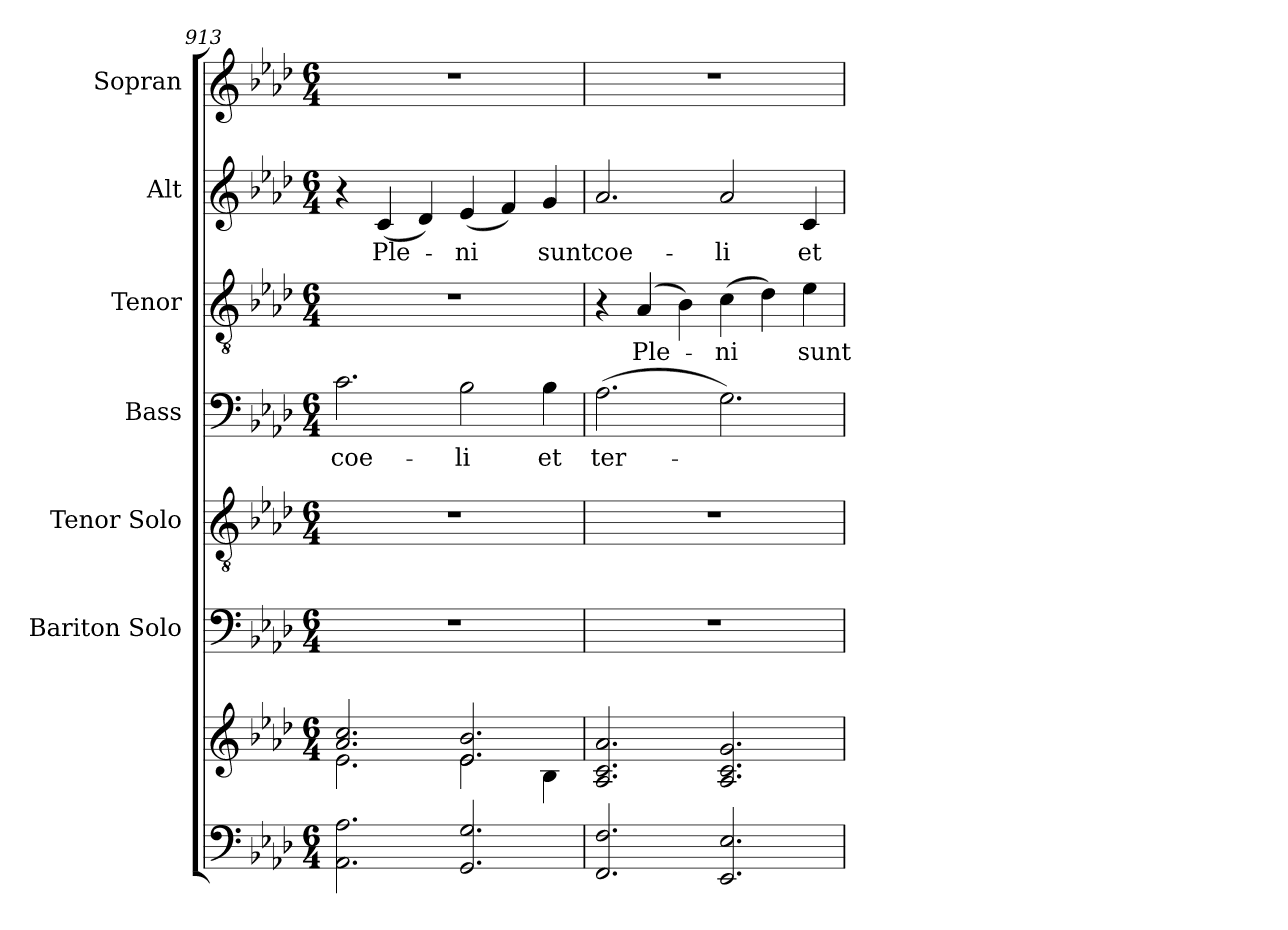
**kern	**kern	**kern	**kern	**kern	**text	**kern	**text	**kern	**text	**kern
*part7	*part7	*part6	*part5	*part4	*part4	*part3	*part3	*part2	*part2	*part1
*staff8	*staff7	*staff6	*staff5	*staff4	*staff4	*staff3	*staff3	*staff2	*staff2	*staff1
*	*	*I"Bariton Solo	*I"Tenor Solo	*I"Bass	*	*I"Tenor	*	*I"Alt	*	*I"Sopran
*	*	*	*	*I'B.	*	*I'T.	*	*I'A.	*	*I'S.
*clefF4	*clefG2	*clefF4	*clefGv2	*clefF4	*	*clefGv2	*	*clefG2	*	*clefG2
*k[b-e-a-d-]	*k[b-e-a-d-]	*k[b-e-a-d-]	*k[b-e-a-d-]	*k[b-e-a-d-]	*	*k[b-e-a-d-]	*	*k[b-e-a-d-]	*	*k[b-e-a-d-]
*A-:	*A-:	*A-:	*A-:	*A-:	*	*A-:	*	*A-:	*	*A-:
*M6/4	*M6/4	*M6/4	*M6/4	*M6/4	*	*M6/4	*	*M6/4	*	*M6/4
=913	=913	=913	=913	=913	=913	=913	=913	=913	=913	=913
*	*^	*	*	*	*	*	*	*	*	*
!	!	!	!	!	!	!LO:LY:b	!	!	!	!	!
2.AA-\ 2.A-\	2.a-/ 2.cc/	2.e-\	1.r	1.r	2.c\	coe-	1.r	.	4r	.	1.r
!	!	!	!	!	!	!	!	!	!	!LO:LY:b	!
.	.	.	.	.	.	.	.	.	(<4c/	Ple-	.
.	.	.	.	.	.	.	.	.	4d-/)	.	.
!	!	!	!	!	!	!LO:LY:b	!	!	!	!LO:LY:b	!
2.GG/ 2.G/	2.e-/ 2.b-/	2e-\	.	.	2B-\	-li	.	.	(<4e-/	-ni	.
.	.	.	.	.	.	.	.	.	4f/)	.	.
!	!	!	!	!	!	!LO:LY:b	!	!	!	!LO:LY:b	!
.	.	4B-\	.	.	4B-\	et	.	.	4g/	sunt	.
=914	=914	=914	=914	=914	=914	=914	=914	=914	=914	=914	=914
!	!	!	!	!	!	!LO:LY:b	!	!	!	!LO:LY:b	!
*	*v	*v	*	*	*	*	*	*	*	*	*
2.FF/ 2.F/	2.A-/ 2.c/ 2.a-/	1.r	1.r	(>2.A-\	ter-	4r	.	2.a-/	coe-	1.r
!	!	!	!	!	!	!	!LO:LY:b	!	!	!
.	.	.	.	.	.	(4A-/	Ple-	.	.	.
.	.	.	.	.	.	4B-\)	.	.	.	.
!	!	!	!	!	!	!	!LO:LY:b	!	!LO:LY:b	!
2.EE-/ 2.E-/	2.A-/ 2.c/ 2.g/	.	.	2.G\)	.	(>4c\	-ni	2a-/	-li	.
.	.	.	.	.	.	4d-\)	.	.	.	.
!	!	!	!	!	!	!	!LO:LY:b	!	!LO:LY:b	!
.	.	.	.	.	.	4e-\	sunt	4c/	et	.
=	=	=	=	=	=	=	=	=	=	=
*-	*-	*-	*-	*-	*-	*-	*-	*-	*-	*-
